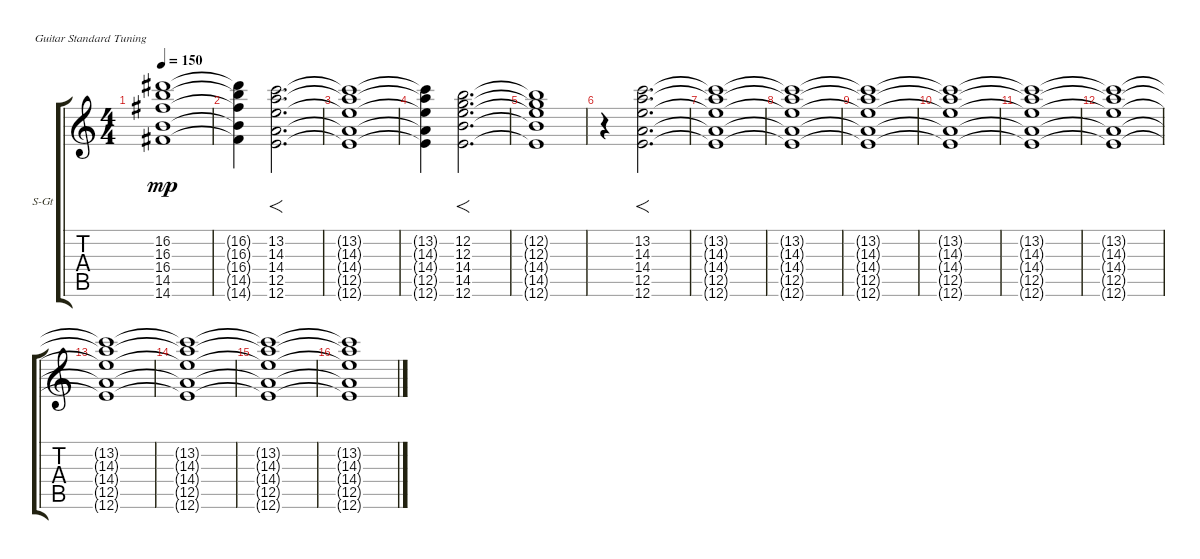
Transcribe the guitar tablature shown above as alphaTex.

\defaultSystemsLayout 4
\bracketExtendMode groupsimilarinstruments
\firstSystemTrackNameOrientation horizontal
\otherSystemsTrackNameOrientation horizontal
\track ("А. Андреев (Клавиши)" "S-Gt") {instrument acousticguitarsteel}
\staff {score tabs}
\tuning (E4 B3 G3 D3 A2 E2)
\ts (4 4)
\tempo 150
\clef g2
\ks c
(14.6{t} 14.5{t} 16.4{t} 16.3{t} 16.2{t}).1{dy mp} |
(14.6{t} 14.5{t} 16.4{t} 16.3{t} 16.2{t}).4 (12.6 12.5 14.4 14.3 13.2).2{f d} |
(12.6{t} 12.5{t} 14.4{t} 14.3{t} 13.2{t}).1 |
(12.6{t} 12.5{t} 14.4{t} 14.3{t} 13.2{t}).4 (12.6 14.5 14.4 12.3 12.2).2{f d} |
(12.6{t} 14.5{t} 14.4{t} 12.3{t} 12.2{t}).1 |
r.4 (13.2 14.3 14.4 12.5 12.6).2{f d} |
(13.2{t} 14.3{t} 14.4{t} 12.5{t} 12.6{t}).1 |
(13.2{t} 14.3{t} 14.4{t} 12.5{t} 12.6{t}).1 |
(13.2{t} 14.3{t} 14.4{t} 12.5{t} 12.6{t}).1 |
(13.2{t} 14.3{t} 14.4{t} 12.5{t} 12.6{t}).1 |
(13.2{t} 14.3{t} 14.4{t} 12.5{t} 12.6{t}).1 |
(13.2{t} 14.3{t} 14.4{t} 12.5{t} 12.6{t}).1 |
(13.2{t} 14.3{t} 14.4{t} 12.5{t} 12.6{t}).1 |
(13.2{t} 14.3{t} 14.4{t} 12.5{t} 12.6{t}).1 |
(13.2{t} 14.3{t} 14.4{t} 12.5{t} 12.6{t}).1 |
(13.2{t} 14.3{t} 14.4{t} 12.5{t} 12.6{t}).1
